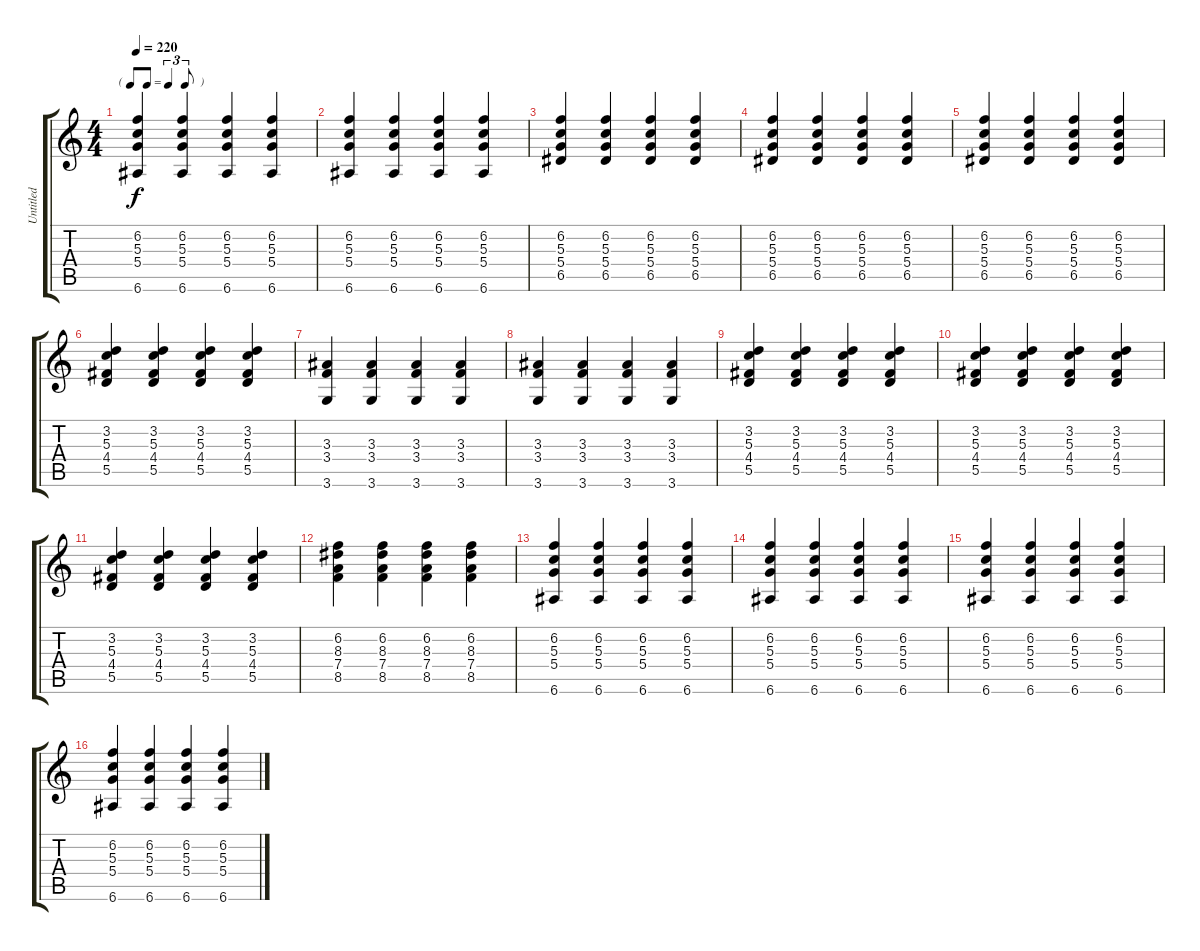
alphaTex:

\track ("Untitled" "Untitled") {instrument acousticguitarsteel}
\staff {score tabs}
\tuning (E4 B3 G3 D3 A2 E2) {hide}
\ts (4 4)
\tf triplet8th
\tempo 220
\clef g2
\ks c
(6.2 5.3 5.4 6.6).4{dy f} (6.2 5.3 5.4 6.6).4 (6.2 5.3 5.4 6.6).4 (6.2 5.3 5.4 6.6).4 |
(6.2 5.3 5.4 6.6).4 (6.2 5.3 5.4 6.6).4 (6.2 5.3 5.4 6.6).4 (6.2 5.3 5.4 6.6).4 |
(6.2 5.3 5.4 6.5).4 (6.2 5.3 5.4 6.5).4 (6.2 5.3 5.4 6.5).4 (6.2 5.3 5.4 6.5).4 |
(6.2 5.3 5.4 6.5).4 (6.2 5.3 5.4 6.5).4 (6.2 5.3 5.4 6.5).4 (6.2 5.3 5.4 6.5).4 |
(6.2 5.3 5.4 6.5).4 (6.2 5.3 5.4 6.5).4 (6.2 5.3 5.4 6.5).4 (6.2 5.3 5.4 6.5).4 |
(3.2 5.3 4.4 5.5).4 (3.2 5.3 4.4 5.5).4 (3.2 5.3 4.4 5.5).4 (3.2 5.3 4.4 5.5).4 |
(3.3 3.4 3.6).4 (3.3 3.4 3.6).4 (3.3 3.4 3.6).4 (3.3 3.4 3.6).4 |
(3.3 3.4 3.6).4 (3.3 3.4 3.6).4 (3.3 3.4 3.6).4 (3.3 3.4 3.6).4 |
(3.2 5.3 4.4 5.5).4 (3.2 5.3 4.4 5.5).4 (3.2 5.3 4.4 5.5).4 (3.2 5.3 4.4 5.5).4 |
(3.2 5.3 4.4 5.5).4 (3.2 5.3 4.4 5.5).4 (3.2 5.3 4.4 5.5).4 (3.2 5.3 4.4 5.5).4 |
(3.2 5.3 4.4 5.5).4 (3.2 5.3 4.4 5.5).4 (3.2 5.3 4.4 5.5).4 (3.2 5.3 4.4 5.5).4 |
(6.2 8.3 7.4 8.5).4 (6.2 8.3 7.4 8.5).4 (6.2 8.3 7.4 8.5).4 (6.2 8.3 7.4 8.5).4 |
(6.2 5.3 5.4 6.6).4 (6.2 5.3 5.4 6.6).4 (6.2 5.3 5.4 6.6).4 (6.2 5.3 5.4 6.6).4 |
(6.2 5.3 5.4 6.6).4 (6.2 5.3 5.4 6.6).4 (6.2 5.3 5.4 6.6).4 (6.2 5.3 5.4 6.6).4 |
(6.2 5.3 5.4 6.6).4 (6.2 5.3 5.4 6.6).4 (6.2 5.3 5.4 6.6).4 (6.2 5.3 5.4 6.6).4 |
(6.2 5.3 5.4 6.6).4 (6.2 5.3 5.4 6.6).4 (6.2 5.3 5.4 6.6).4 (6.2 5.3 5.4 6.6).4
